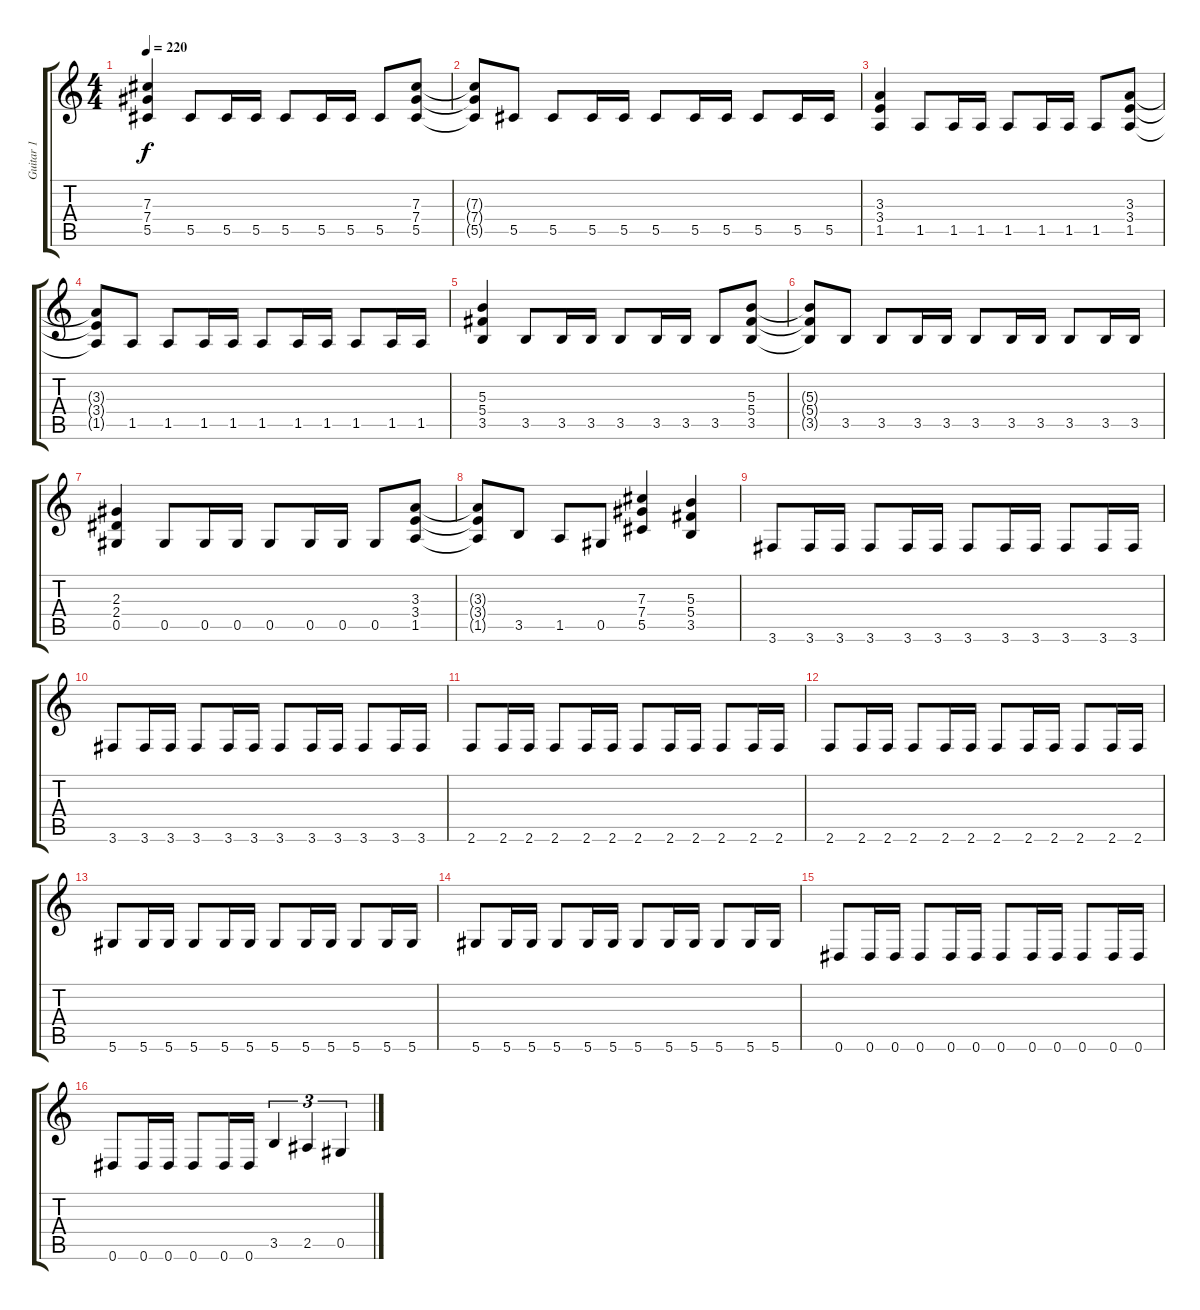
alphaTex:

\track ("Guitar 1" "Guitar 1") {instrument distortionguitar}
\staff {score tabs}
\tuning (Eb4 Bb3 Gb3 Db3 Ab2 Eb2) {hide}
\ts (4 4)
\tempo 220
\clef g2
\ks c
(7.3 7.4 5.5).4{dy f} 5.5.8 5.5.16 5.5.16 5.5.8 5.5.16 5.5.16 5.5.8 (7.3 7.4 5.5).8 |
(7.3{t} 7.4{t} 5.5{t}).8 5.5.8 5.5.8 5.5.16 5.5.16 5.5.8 5.5.16 5.5.16 5.5.8 5.5.16 5.5.16 |
(3.3 3.4 1.5).4 1.5.8 1.5.16 1.5.16 1.5.8 1.5.16 1.5.16 1.5.8 (3.3 3.4 1.5).8 |
(3.3{t} 3.4{t} 1.5{t}).8 1.5.8 1.5.8 1.5.16 1.5.16 1.5.8 1.5.16 1.5.16 1.5.8 1.5.16 1.5.16 |
(5.3 5.4 3.5).4 3.5.8 3.5.16 3.5.16 3.5.8 3.5.16 3.5.16 3.5.8 (5.3 5.4 3.5).8 |
(5.3{t} 5.4{t} 3.5{t}).8 3.5.8 3.5.8 3.5.16 3.5.16 3.5.8 3.5.16 3.5.16 3.5.8 3.5.16 3.5.16 |
(2.3 2.4 0.5).4 0.5.8 0.5.16 0.5.16 0.5.8 0.5.16 0.5.16 0.5.8 (3.3 3.4 1.5).8 |
(3.3{t} 3.4{t} 1.5{t}).8 3.5.8 1.5.8 0.5.8 (7.3 7.4 5.5).4 (5.3 5.4 3.5).4 |
3.6.8 3.6.16 3.6.16 3.6.8 3.6.16 3.6.16 3.6.8 3.6.16 3.6.16 3.6.8 3.6.16 3.6.16 |
3.6.8 3.6.16 3.6.16 3.6.8 3.6.16 3.6.16 3.6.8 3.6.16 3.6.16 3.6.8 3.6.16 3.6.16 |
2.6.8 2.6.16 2.6.16 2.6.8 2.6.16 2.6.16 2.6.8 2.6.16 2.6.16 2.6.8 2.6.16 2.6.16 |
2.6.8 2.6.16 2.6.16 2.6.8 2.6.16 2.6.16 2.6.8 2.6.16 2.6.16 2.6.8 2.6.16 2.6.16 |
5.6.8 5.6.16 5.6.16 5.6.8 5.6.16 5.6.16 5.6.8 5.6.16 5.6.16 5.6.8 5.6.16 5.6.16 |
5.6.8 5.6.16 5.6.16 5.6.8 5.6.16 5.6.16 5.6.8 5.6.16 5.6.16 5.6.8 5.6.16 5.6.16 |
0.6.8 0.6.16 0.6.16 0.6.8 0.6.16 0.6.16 0.6.8 0.6.16 0.6.16 0.6.8 0.6.16 0.6.16 |
0.6.8 0.6.16 0.6.16 0.6.8 0.6.16 0.6.16 3.5.4{tu (3 2)} 2.5.4{tu (3 2)} 0.5.4{tu (3 2)}
